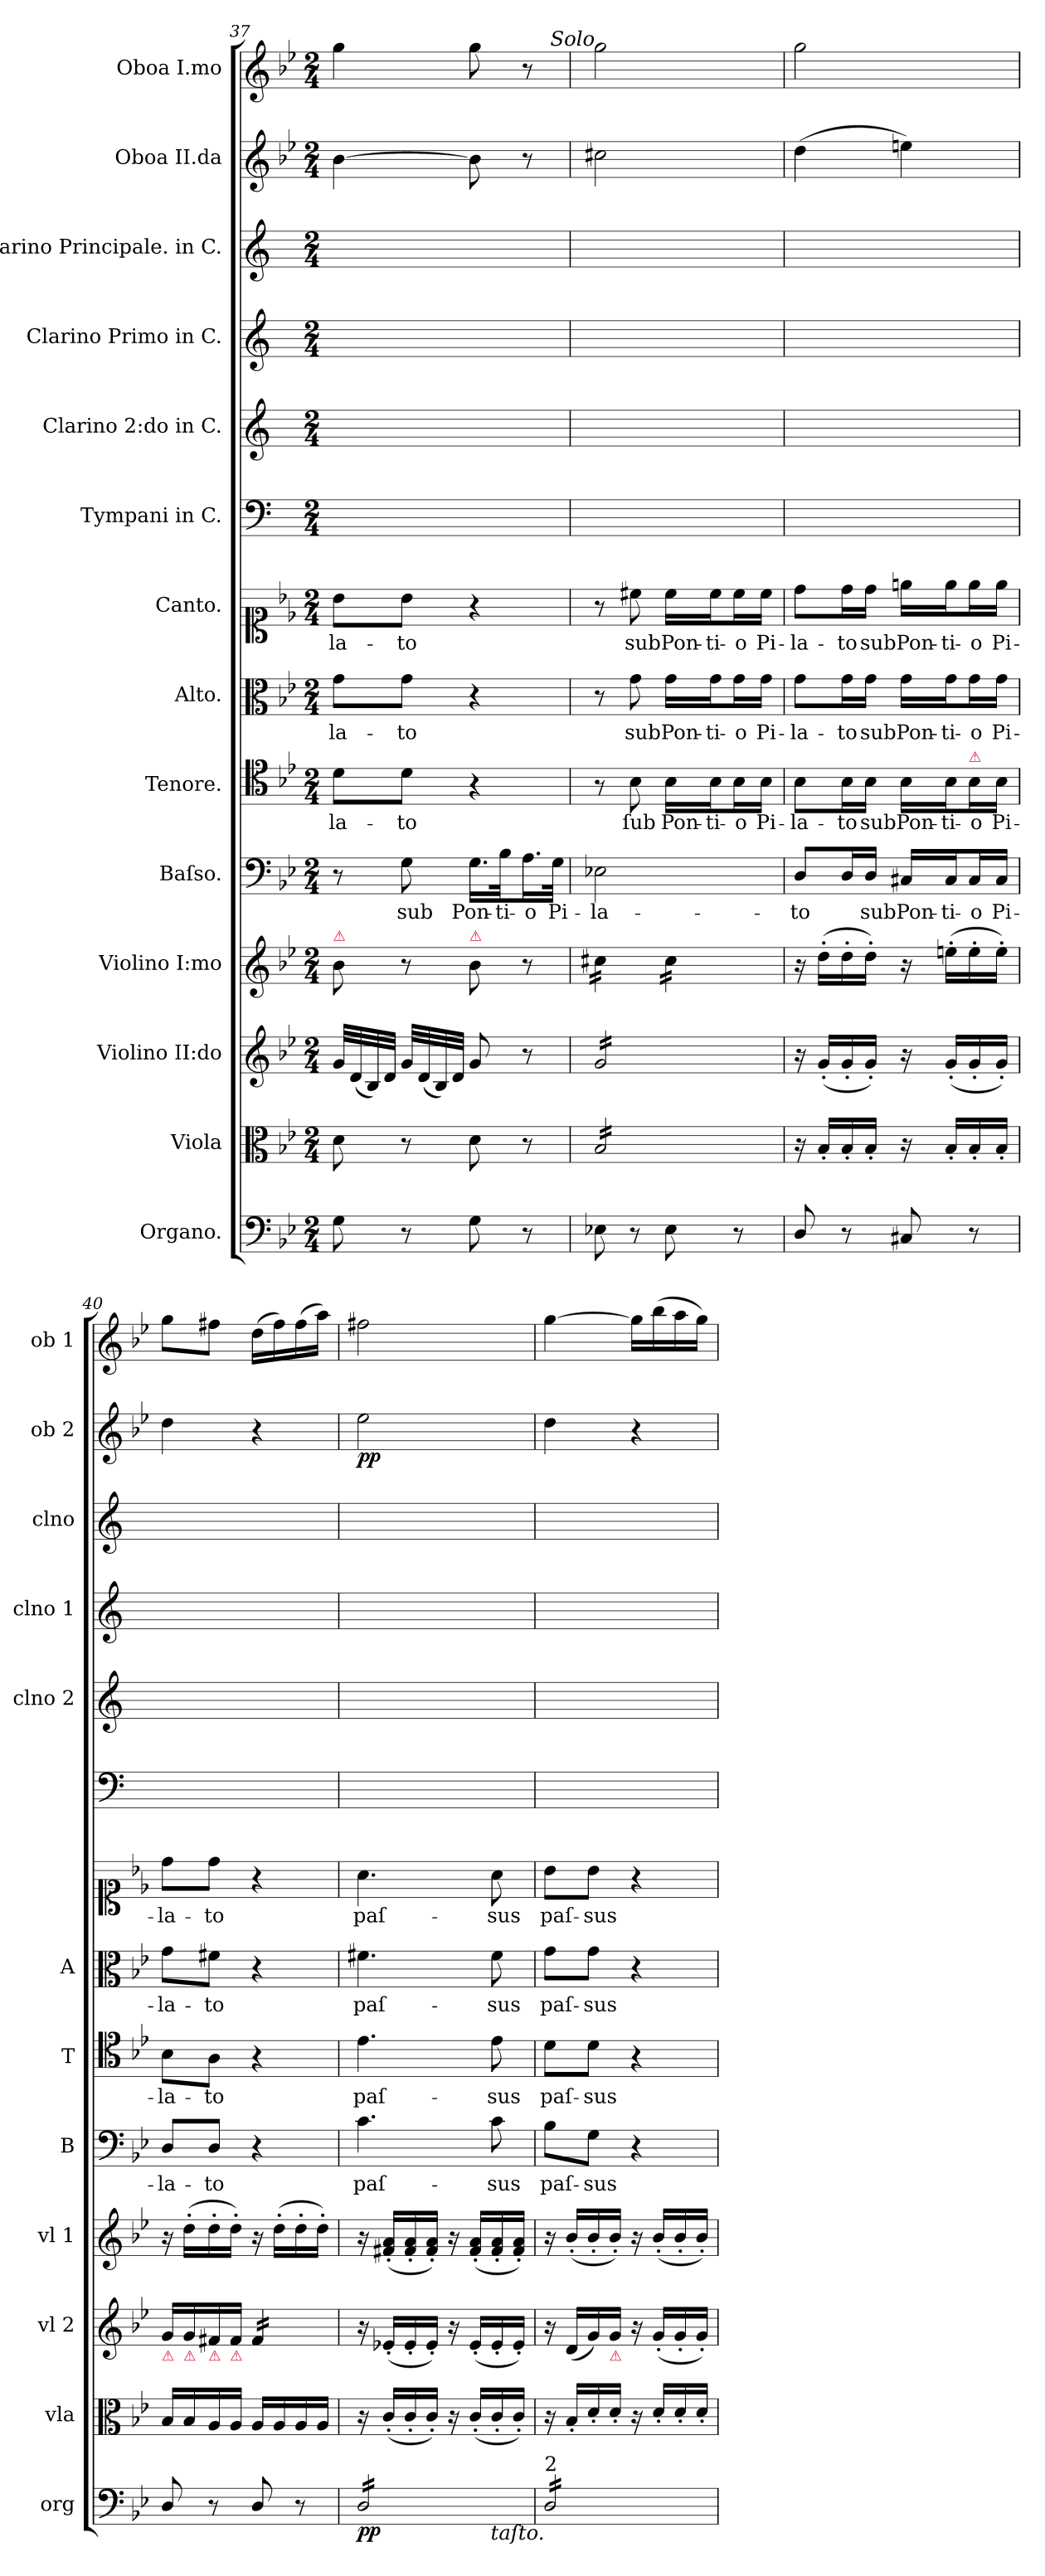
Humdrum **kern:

**kern	**dynam	**kern	**dynam	**kern	**dynam	**kern	**dynam	**kern	**text	**dynam	**kern	**text	**dynam	**kern	**text	**dynam	**kern	**text	**dynam	**kern	**kern	**kern	**kern	**kern	**dynam	**kern	**dynam
*part14	*part14	*part13	*part13	*part12	*part12	*part11	*part11	*part10	*part10	*part10	*part9	*part9	*part9	*part8	*part8	*part8	*part7	*part7	*part7	*part6	*part5	*part4	*part3	*part2	*part2	*part1	*part1
*staff14	*staff14	*staff13	*staff13	*staff12	*staff12	*staff11	*staff11	*staff10	*staff10	*staff10	*staff9	*staff9	*staff9	*staff8	*staff8	*staff8	*staff7	*staff7	*staff7	*staff6	*staff5	*staff4	*staff3	*staff2	*staff2	*staff1	*staff1
*I"Organo.	*	*I"Viola	*	*I"Violino II:do	*	*I"Violino I:mo	*	*I"Baſso.	*	*	*I"Tenore.	*	*	*I"Alto.	*	*	*I"Canto.	*	*	*I"Tympani in C.	*I"Clarino 2:do in C.	*I"Clarino Primo in C.	*I"Clarino Principale. in C.	*I"Oboa II.da	*	*I"Oboa I.mo	*
*I'org	*	*I'vla	*	*I'vl 2	*	*I'vl 1	*	*I'B	*	*	*I'T	*	*	*I'A	*	*	*	*	*	*	*I'clno 2	*I'clno 1	*I'clno	*I'ob 2	*	*I'ob 1	*
*clefF4	*	*clefC3	*	*clefG2	*	*clefG2	*	*clefF4	*	*	*clefC4	*	*	*clefC3	*	*	*clefC1	*	*	*clefF4	*clefG2	*clefG2	*clefG2	*clefG2	*	*clefG2	*
*k[b-e-]	*	*k[b-e-]	*	*k[b-e-]	*	*k[b-e-]	*	*k[b-e-]	*	*	*k[b-e-]	*	*	*k[b-e-]	*	*	*k[b-e-]	*	*	*k[]	*k[]	*k[]	*k[]	*k[b-e-]	*	*k[b-e-]	*
*M2/4	*	*M2/4	*	*M2/4	*	*M2/4	*	*M2/4	*	*	*M2/4	*	*	*M2/4	*	*	*M2/4	*	*	*M2/4	*M2/4	*M2/4	*M2/4	*M2/4	*	*M2/4	*
=37	=37	=37	=37	=37	=37	=37	=37	=37	=37	=37	=37	=37	=37	=37	=37	=37	=37	=37	=37	=37	=37	=37	=37	=37	=37	=37	=37
!	!	!	!	!	!	!LO:TX:a:color=crimson:t=⚠	!	!	!	!	!	!	!	!	!	!	!	!	!	!	!	!	!	!	!	!	!
!	!	!	!	!	!	!	!	!	!	!	!	!	!	!	!LO:LY:i	!	!	!LO:LY:i	!	!	!	!	!	!	!	!	!
8G\	.	8d\	.	32g/LLL	.	8b-\	.	8r	.	.	8d\L	-la-	.	8g\L	-la-	.	8b-\L	-la-	.	2ryy	2ryy	2ryy	2ryy	[4b-\	.	4gg\	.
.	.	.	.	(<32d/	.	.	.	.	.	.	.	.	.	.	.	.	.	.	.	.	.	.	.	.	.	.	.
.	.	.	.	32B-/)	.	.	.	.	.	.	.	.	.	.	.	.	.	.	.	.	.	.	.	.	.	.	.
.	.	.	.	32d/JJJ	.	.	.	.	.	.	.	.	.	.	.	.	.	.	.	.	.	.	.	.	.	.	.
!	!	!	!	!	!	!	!	!	!	!	!	!	!	!	!LO:LY:i	!	!	!LO:LY:i	!	!	!	!	!	!	!	!	!
8r	.	8r	.	32g/LLL	.	8r	.	8G\	sub	.	8d\J	-to	.	8g\J	-to	.	8b-\J	-to	.	.	.	.	.	.	.	.	.
.	.	.	.	(<32d/	.	.	.	.	.	.	.	.	.	.	.	.	.	.	.	.	.	.	.	.	.	.	.
.	.	.	.	32B-/)	.	.	.	.	.	.	.	.	.	.	.	.	.	.	.	.	.	.	.	.	.	.	.
.	.	.	.	32d/JJJ	.	.	.	.	.	.	.	.	.	.	.	.	.	.	.	.	.	.	.	.	.	.	.
!	!	!	!	!	!	!LO:TX:a:color=crimson:t=⚠	!	!	!	!	!	!	!	!	!	!	!	!	!	!	!	!	!	!	!	!	!
8G\	.	8d\	.	8g/	.	8b-\	.	16.G\LL	Pon-	.	4r	.	.	4r	.	.	4r	.	.	.	.	.	.	8b-\]	.	8gg\	.
.	.	.	.	.	.	.	.	32B-\Jk	-ti-	.	.	.	.	.	.	.	.	.	.	.	.	.	.	.	.	.	.
8r	.	8r	.	8r	.	8r	.	16.A\L	-o	.	.	.	.	.	.	.	.	.	.	.	.	.	.	8r	.	8r	.
.	.	.	.	.	.	.	.	32G\JJk	Pi-	.	.	.	.	.	.	.	.	.	.	.	.	.	.	.	.	.	.
=38	=38	=38	=38	=38	=38	=38	=38	=38	=38	=38	=38	=38	=38	=38	=38	=38	=38	=38	=38	=38	=38	=38	=38	=38	=38	=38	=38
!	!	!	!	!	!	!	!	!	!	!	!	!	!	!	!	!	!	!	!	!	!	!	!	!	!	!LO:TX:a:i:rj:t=Solo	!
*	*	*tremolo	*	*	*	*	*	*	*	*	*	*	*	*	*	*	*	*	*	*	*	*	*	*	*	*	*
*	*	*	*	*tremolo	*	*	*	*	*	*	*	*	*	*	*	*	*	*	*	*	*	*	*	*	*	*	*
*	*	*	*	*	*	*tremolo	*	*	*	*	*	*	*	*	*	*	*	*	*	*	*	*	*	*	*	*	*
8E-X\	.	16B-/LL	.	16g/LL	.	16cc#X\LL	.	2E-X\	-la-	.	8r	.	.	8r	.	.	8r	.	.	2ryy	2ryy	2ryy	2ryy	2cc#X\	.	2gg\	.
.	.	16B-/	.	16g/	.	16cc#X\	.	.	.	.	.	.	.	.	.	.	.	.	.	.	.	.	.	.	.	.	.
!	!	!	!	!	!	!	!	!	!	!	!	!	!	!	!	!	!	!LO:LY:i	!	!	!	!	!	!	!	!	!
8r	.	16B-/	.	16g/	.	16cc#X\	.	.	.	.	8B-\	ſub	.	8g\	sub	.	8cc#X\	sub	.	.	.	.	.	.	.	.	.
.	.	16B-/	.	16g/	.	16cc#X\JJ	.	.	.	.	.	.	.	.	.	.	.	.	.	.	.	.	.	.	.	.	.
!	!	!	!	!	!	!	!	!	!	!	!	!	!	!	!	!	!	!LO:LY:i	!	!	!	!	!	!	!	!	!
8E-\	.	16B-/	.	16g/	.	16cc#\LL	.	.	.	.	16B-\LL	Pon-	.	16g\LL	Pon-	.	16cc#\LL	Pon-	.	.	.	.	.	.	.	.	.
!	!	!	!	!	!	!	!	!	!	!	!	!	!	!	!	!	!	!LO:LY:i	!	!	!	!	!	!	!	!	!
.	.	16B-/	.	16g/	.	16cc#\	.	.	.	.	16B-\J	-ti-	.	16g\J	-ti-	.	16cc#\J	-ti-	.	.	.	.	.	.	.	.	.
!	!	!	!	!	!	!	!	!	!	!	!	!	!	!	!	!	!	!LO:LY:i	!	!	!	!	!	!	!	!	!
8r	.	16B-/	.	16g/	.	16cc#\	.	.	.	.	16B-\L	-o	.	16g\L	-o	.	16cc#\L	-o	.	.	.	.	.	.	.	.	.
!	!	!	!	!	!	!	!	!	!	!	!	!	!	!	!	!	!	!LO:LY:i	!	!	!	!	!	!	!	!	!
.	.	16B-/JJ	.	16g/JJ	.	16cc#\JJ	.	.	.	.	16B-\JJ	Pi-	.	16g\JJ	Pi-	.	16cc#\JJ	Pi-	.	.	.	.	.	.	.	.	.
*	*	*	*	*	*	*Xtremolo	*	*	*	*	*	*	*	*	*	*	*	*	*	*	*	*	*	*	*	*	*
*	*	*	*	*Xtremolo	*	*	*	*	*	*	*	*	*	*	*	*	*	*	*	*	*	*	*	*	*	*	*
*	*	*Xtremolo	*	*	*	*	*	*	*	*	*	*	*	*	*	*	*	*	*	*	*	*	*	*	*	*	*
=39	=39	=39	=39	=39	=39	=39	=39	=39	=39	=39	=39	=39	=39	=39	=39	=39	=39	=39	=39	=39	=39	=39	=39	=39	=39	=39	=39
!	!	!	!	!	!	!	!	!	!	!	!	!	!	!	!	!	!	!LO:LY:i	!	!	!	!	!	!	!	!	!
8D/	.	16r	.	16r	.	16r	.	8D/L	-to	.	8B-\L	-la-	.	8g\L	-la-	.	8dd\L	-la-	.	2ryy	2ryy	2ryy	2ryy	(>4dd\	.	2gg\	.
.	.	16B-'</LL	.	(<16g'</LL	.	(>16dd'>\LL	.	.	.	.	.	.	.	.	.	.	.	.	.	.	.	.	.	.	.	.	.
!	!	!	!	!	!	!	!	!	!	!	!	!	!	!	!	!	!	!LO:LY:i	!	!	!	!	!	!	!	!	!
8r	.	16B-'</	.	16g'</	.	16dd'>\	.	16D/L	.	.	16B-\L	-to	.	16g\L	-to	.	16dd\L	-to	.	.	.	.	.	.	.	.	.
.	.	16B-'</JJ	.	16g'</JJ)	.	16dd'>\JJ)	.	16D/JJ	sub	.	16B-\JJ	sub	.	16g\JJ	sub	.	16dd\JJ	sub	.	.	.	.	.	.	.	.	.
8C#X/	.	16r	.	16r	.	16r	.	16C#X/LL	Pon-	.	16B-\LL	Pon-	.	16g\LL	Pon-	.	16een\LL	Pon-	.	.	.	.	.	4een\)	.	.	.
.	.	16B-'</LL	.	(<16g'</LL	.	(>16een'>\LL	.	16C#/J	-ti-	.	16B-\J	-ti-	.	16g\J	-ti-	.	16ee\J	-ti-	.	.	.	.	.	.	.	.	.
!	!	!	!	!	!	!	!	!	!	!	!LO:TX:a:color=crimson:t=⚠	!	!	!	!	!	!	!	!	!	!	!	!	!	!	!	!
8r	.	16B-'</	.	16g'</	.	16ee'>\	.	16C#/L	-o	.	16B-\L	-o	.	16g\L	-o	.	16ee\L	-o	.	.	.	.	.	.	.	.	.
.	.	16B-'</JJ	.	16g'</JJ)	.	16ee'>\JJ)	.	16C#/JJ	Pi-	.	16B-\JJ	Pi-	.	16g\JJ	Pi-	.	16ee\JJ	Pi-	.	.	.	.	.	.	.	.	.
=40	=40	=40	=40	=40	=40	=40	=40	=40	=40	=40	=40	=40	=40	=40	=40	=40	=40	=40	=40	=40	=40	=40	=40	=40	=40	=40	=40
!	!	!	!	!LO:TX:b:color=crimson:t=⚠	!	!	!	!	!	!	!	!	!	!	!	!	!	!	!	!	!	!	!	!	!	!	!
8D/	.	16B-/LL	.	16g/LL	.	16r	.	8D/L	-la-	.	8B-\L	-la-	.	8g\L	-la-	.	8dd\L	-la-	.	2ryy	2ryy	2ryy	2ryy	4dd\	.	8gg\L	.
!	!	!	!	!LO:TX:b:color=crimson:t=⚠	!	!	!	!	!	!	!	!	!	!	!	!	!	!	!	!	!	!	!	!	!	!	!
.	.	16B-/	.	16g/	.	(>16dd'>\LL	.	.	.	.	.	.	.	.	.	.	.	.	.	.	.	.	.	.	.	.	.
!	!	!	!	!LO:TX:b:color=crimson:t=⚠	!	!	!	!	!	!	!	!	!	!	!	!	!	!	!	!	!	!	!	!	!	!	!
8r	.	16A/	.	16f#X/	.	16dd'>\	.	8D/J	-to	.	8A\J	-to	.	8f#X\J	-to	.	8dd\J	-to	.	.	.	.	.	.	.	8ff#X\J	.
!	!	!	!	!LO:TX:b:color=crimson:t=⚠	!	!	!	!	!	!	!	!	!	!	!	!	!	!	!	!	!	!	!	!	!	!	!
.	.	16A/JJ	.	16f#/JJ	.	16dd'>\JJ)	.	.	.	.	.	.	.	.	.	.	.	.	.	.	.	.	.	.	.	.	.
*	*	*	*	*tremolo	*	*	*	*	*	*	*	*	*	*	*	*	*	*	*	*	*	*	*	*	*	*	*
8D/	.	16A/LL	.	16f#/LL	.	16r	.	4r	.	.	4r	.	.	4r	.	.	4r	.	.	.	.	.	.	4r	.	(>16dd\LL	.
.	.	16A/	.	16f#/	.	(>16dd'>\LL	.	.	.	.	.	.	.	.	.	.	.	.	.	.	.	.	.	.	.	16ff#\)	.
8r	.	16A/	.	16f#/	.	16dd'>\	.	.	.	.	.	.	.	.	.	.	.	.	.	.	.	.	.	.	.	(>16ff#\	.
.	.	16A/JJ	.	16f#/JJ	.	16dd'>\JJ)	.	.	.	.	.	.	.	.	.	.	.	.	.	.	.	.	.	.	.	16aa\JJ)	.
*	*	*	*	*Xtremolo	*	*	*	*	*	*	*	*	*	*	*	*	*	*	*	*	*	*	*	*	*	*	*
=41	=41	=41	=41	=41	=41	=41	=41	=41	=41	=41	=41	=41	=41	=41	=41	=41	=41	=41	=41	=41	=41	=41	=41	=41	=41	=41	=41
!LO:TX:a:t=1	!	!	!	!	!	!	!	!	!	!	!	!	!	!	!	!	!	!	!	!	!	!	!	!	!	!	!
!	!LO:DY:b	!	!LO:DY:b	!	!LO:DY:a	!	!LO:DY:a	!	!	!LO:DY:a:rj	!	!	!LO:DY:a:rj	!	!	!LO:DY:a:rj	!	!	!LO:DY:a:rj	!	!	!	!	!	!	!	!LO:DY:b
*tremolo	*	*	*	*	*	*	*	*	*	*	*	*	*	*	*	*	*	*	*	*	*	*	*	*	*	*	*
16D/LL	pp	16r	pp&colon;	16r	ppo&colon;	16r	ppia.	4.c\	paſ-	ppo	4.e-\	paſ-	ppo	4.f#X\	paſ-	po	4.a\	paſ-	ppo	2ryy	2ryy	2ryy	2ryy	2ee-\	pp	2ff#X\	pp&colon;
16D/	.	(<16c'</LL	.	(<16e-X'</LL	.	(<16f#X'</ 16a'</LL	.	.	.	.	.	.	.	.	.	.	.	.	.	.	.	.	.	.	.	.	.
16D/	.	16c'</	.	16e-'</	.	16f#'</ 16a'</	.	.	.	.	.	.	.	.	.	.	.	.	.	.	.	.	.	.	.	.	.
16D/	.	16c'</JJ)	.	16e-'</JJ)	.	16f#'</ 16a'</JJ)	.	.	.	.	.	.	.	.	.	.	.	.	.	.	.	.	.	.	.	.	.
16D/	.	16r	.	16r	.	16r	.	.	.	.	.	.	.	.	.	.	.	.	.	.	.	.	.	.	.	.	.
16D/	.	(<16c'</LL	.	(<16e-'</LL	.	(<16f#'</ 16a'</LL	.	.	.	.	.	.	.	.	.	.	.	.	.	.	.	.	.	.	.	.	.
16D/	.	16c'</	.	16e-'</	.	16f#'</ 16a'</	.	8c\	-sus	.	8e-\	-sus	.	8f#\	-sus	.	8a\	-sus	.	.	.	.	.	.	.	.	.
16D/JJ	.	16c'</JJ)	.	16e-'</JJ)	.	16f#'</ 16a'</JJ)	.	.	.	.	.	.	.	.	.	.	.	.	.	.	.	.	.	.	.	.	.
=42	=42	=42	=42	=42	=42	=42	=42	=42	=42	=42	=42	=42	=42	=42	=42	=42	=42	=42	=42	=42	=42	=42	=42	=42	=42	=42	=42
!LO:TX:b:i:rj:t=taſto.	!	!	!	!	!	!	!	!	!	!	!	!	!	!	!	!	!	!	!	!	!	!	!	!	!	!	!
!LO:TX:a:t=2	!	!	!	!	!	!	!	!	!	!	!	!	!	!	!	!	!	!	!	!	!	!	!	!	!	!	!
!	!	!	!	!	!	!	!	!	!LO:LY:i	!	!	!LO:LY:i	!	!	!LO:LY:i	!	!	!LO:LY:i	!	!	!	!	!	!	!	!	!
16D/LL	.	16r	.	16r	.	16r	.	8B-\L	paſ-	.	8d\L	paſ-	.	8g\L	paſ-	.	8b-\L	paſ-	.	2ryy	2ryy	2ryy	2ryy	4dd\	.	[4gg\	.
16D/	.	16B-'</LL	.	(<16d/LL	.	(<16b-'</LL	.	.	.	.	.	.	.	.	.	.	.	.	.	.	.	.	.	.	.	.	.
!	!	!	!	!	!	!	!	!	!LO:LY:i	!	!	!LO:LY:i	!	!	!LO:LY:i	!	!	!LO:LY:i	!	!	!	!	!	!	!	!	!
16D/	.	16d'</	.	16g/)	.	16b-'</	.	8G\J	-sus	.	8d\J	-sus	.	8g\J	-sus	.	8b-\J	-sus	.	.	.	.	.	.	.	.	.
!	!	!	!	!LO:TX:b:color=crimson:t=⚠	!	!	!	!	!	!	!	!	!	!	!	!	!	!	!	!	!	!	!	!	!	!	!
16D/	.	16d'</JJ	.	16g/JJ	.	16b-'</JJ)	.	.	.	.	.	.	.	.	.	.	.	.	.	.	.	.	.	.	.	.	.
16D/	.	16r	.	16r	.	16r	.	4r	.	.	4r	.	.	4r	.	.	4r	.	.	.	.	.	.	4r	.	16gg\LL]	.
16D/	.	16d'</LL	.	(<16g'</LL	.	(<16b-'</LL	.	.	.	.	.	.	.	.	.	.	.	.	.	.	.	.	.	.	.	(>16bb-\	.
16D/	.	16d'</	.	16g'</	.	16b-'</	.	.	.	.	.	.	.	.	.	.	.	.	.	.	.	.	.	.	.	16aa\	.
16D/JJ	.	16d'</JJ	.	16g'</JJ)	.	16b-'</JJ)	.	.	.	.	.	.	.	.	.	.	.	.	.	.	.	.	.	.	.	16gg\JJ)	.
*Xtremolo	*	*	*	*	*	*	*	*	*	*	*	*	*	*	*	*	*	*	*	*	*	*	*	*	*	*	*
=	=	=	=	=	=	=	=	=	=	=	=	=	=	=	=	=	=	=	=	=	=	=	=	=	=	=	=
*-	*-	*-	*-	*-	*-	*-	*-	*-	*-	*-	*-	*-	*-	*-	*-	*-	*-	*-	*-	*-	*-	*-	*-	*-	*-	*-	*-
